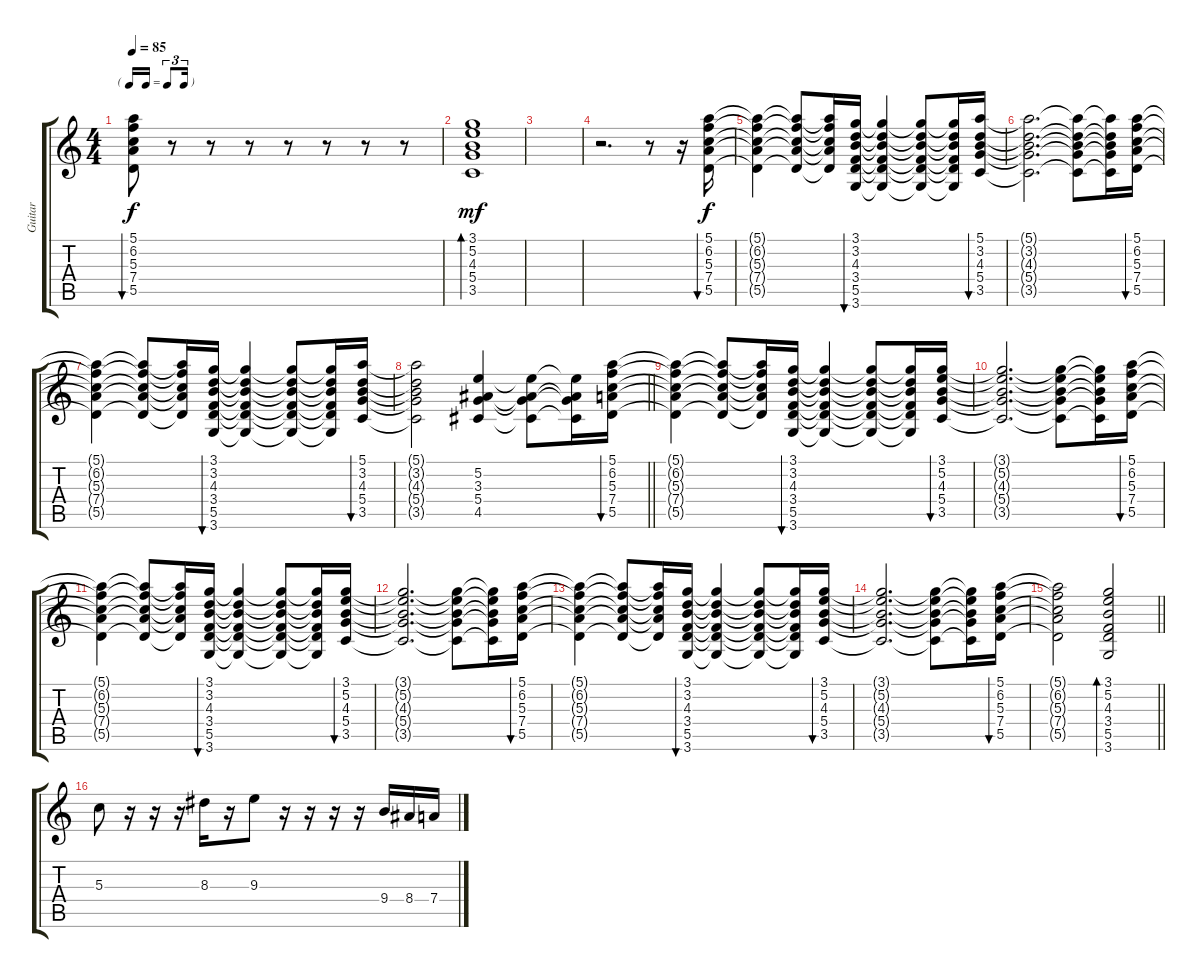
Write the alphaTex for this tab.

\track ("Guitar" "Guitar") {instrument electricguitarclean}
\staff {score tabs}
\tuning (E4 B3 G3 D3 A2 E2) {hide}
\ts (4 4)
\tf triplet16th
\tempo 85
\clef g2
\ks c
(5.1 6.2 5.3 7.4 5.5).8{bu 60 dy f} r.8 r.8 r.8 r.8 r.8 r.8 r.8 |
(3.1 5.2 4.3 5.4 3.5).1{bd 480 dy mf} |
|
r.2{d} r.8 r.16 (5.1 6.2 5.3 7.4 5.5).16{bu 60 dy f} |
(5.1{t} 6.2{t} 5.3{t} 7.4{t} 5.5{t}).4 (5.1{t} 6.2{t} 5.3{t} 7.4{t} 5.5{t}).8 (5.1{t} 6.2{t} 5.3{t} 7.4{t} 5.5{t}).16 (3.1 3.2 4.3 3.4 5.5 3.6).16{bu 60} (3.1{t} 3.2{t} 4.3{t} 3.4{t} 5.5{t} 3.6{t}).4 (3.1{t} 3.2{t} 4.3{t} 3.4{t} 5.5{t} 3.6{t}).8 (3.1{t} 3.2{t} 4.3{t} 3.4{t} 5.5{t} 3.6{t}).16 (5.1 3.2 4.3 5.4 3.5).16{bu 60} |
(5.1{t} 3.2{t} 4.3{t} 5.4{t} 3.5{t}).2{d} (5.1{t} 3.2{t} 4.3{t} 5.4{t} 3.5{t}).8 (5.1{t} 3.2{t} 4.3{t} 5.4{t} 3.5{t}).16 (5.1 6.2 5.3 7.4 5.5).16{bu 60} |
(5.1{t} 6.2{t} 5.3{t} 7.4{t} 5.5{t}).4 (5.1{t} 6.2{t} 5.3{t} 7.4{t} 5.5{t}).8 (5.1{t} 6.2{t} 5.3{t} 7.4{t} 5.5{t}).16 (3.1 3.2 4.3 3.4 5.5 3.6).16{bu 60} (3.1{t} 3.2{t} 4.3{t} 3.4{t} 5.5{t} 3.6{t}).4 (3.1{t} 3.2{t} 4.3{t} 3.4{t} 5.5{t} 3.6{t}).8 (3.1{t} 3.2{t} 4.3{t} 3.4{t} 5.5{t} 3.6{t}).16 (5.1 3.2 4.3 5.4 3.5).16{bu 60} |
\barLineRight lightlight
(5.1{t} 3.2{t} 4.3{t} 5.4{t} 3.5{t}).2 (5.2 3.3 5.4 4.5).4 (5.2{t} 3.3{t} 5.4{t} 4.5{t}).8 (5.2{t} 3.3{t} 5.4{t} 4.5{t}).16 (5.1 6.2 5.3 7.4 5.5).16{bu 60} |
(5.1{t} 6.2{t} 5.3{t} 7.4{t} 5.5{t}).4 (5.1{t} 6.2{t} 5.3{t} 7.4{t} 5.5{t}).8 (5.1{t} 6.2{t} 5.3{t} 7.4{t} 5.5{t}).16 (3.1 3.2 4.3 3.4 5.5 3.6).16{bu 60} (3.1{t} 3.2{t} 4.3{t} 3.4{t} 5.5{t} 3.6{t}).4 (3.1{t} 3.2{t} 4.3{t} 3.4{t} 5.5{t} 3.6{t}).8 (3.1{t} 3.2{t} 4.3{t} 3.4{t} 5.5{t} 3.6{t}).16 (3.1 5.2 4.3 5.4 3.5).16{bu 60} |
(3.1{t} 5.2{t} 4.3{t} 5.4{t} 3.5{t}).2{d} (3.1{t} 5.2{t} 4.3{t} 5.4{t} 3.5{t}).8 (3.1{t} 5.2{t} 4.3{t} 5.4{t} 3.5{t}).16 (5.1 6.2 5.3 7.4 5.5).16{bu 60} |
(5.1{t} 6.2{t} 5.3{t} 7.4{t} 5.5{t}).4 (5.1{t} 6.2{t} 5.3{t} 7.4{t} 5.5{t}).8 (5.1{t} 6.2{t} 5.3{t} 7.4{t} 5.5{t}).16 (3.1 3.2 4.3 3.4 5.5 3.6).16{bu 60} (3.1{t} 3.2{t} 4.3{t} 3.4{t} 5.5{t} 3.6{t}).4 (3.1{t} 3.2{t} 4.3{t} 3.4{t} 5.5{t} 3.6{t}).8 (3.1{t} 3.2{t} 4.3{t} 3.4{t} 5.5{t} 3.6{t}).16 (3.1 5.2 4.3 5.4 3.5).16{bu 60} |
(3.1{t} 5.2{t} 4.3{t} 5.4{t} 3.5{t}).2{d} (3.1{t} 5.2{t} 4.3{t} 5.4{t} 3.5{t}).8 (3.1{t} 5.2{t} 4.3{t} 5.4{t} 3.5{t}).16 (5.1 6.2 5.3 7.4 5.5).16{bu 60} |
(5.1{t} 6.2{t} 5.3{t} 7.4{t} 5.5{t}).4 (5.1{t} 6.2{t} 5.3{t} 7.4{t} 5.5{t}).8 (5.1{t} 6.2{t} 5.3{t} 7.4{t} 5.5{t}).16 (3.1 3.2 4.3 3.4 5.5 3.6).16{bu 60} (3.1{t} 3.2{t} 4.3{t} 3.4{t} 5.5{t} 3.6{t}).4 (3.1{t} 3.2{t} 4.3{t} 3.4{t} 5.5{t} 3.6{t}).8 (3.1{t} 3.2{t} 4.3{t} 3.4{t} 5.5{t} 3.6{t}).16 (3.1 5.2 4.3 5.4 3.5).16{bu 60} |
(3.1{t} 5.2{t} 4.3{t} 5.4{t} 3.5{t}).2{d} (3.1{t} 5.2{t} 4.3{t} 5.4{t} 3.5{t}).8 (3.1{t} 5.2{t} 4.3{t} 5.4{t} 3.5{t}).16 (5.1 6.2 5.3 7.4 5.5).16{bu 60} |
\barLineRight lightlight
(5.1{t} 6.2{t} 5.3{t} 7.4{t} 5.5{t}).2 (3.1 5.2 4.3 3.4 5.5 3.6).2{bd 120} |
5.3.8 r.16 r.16 r.16 8.3.16 r.16 9.3.8 r.16 r.16 r.16 r.16 9.4.16 8.4.16 7.4.16
